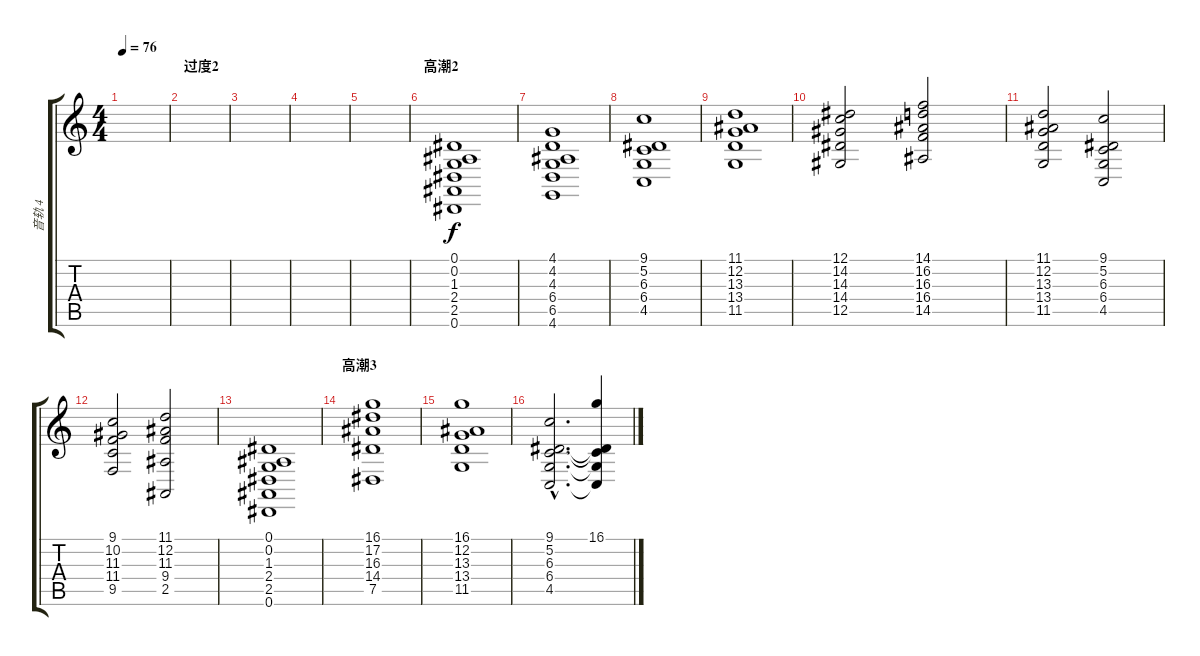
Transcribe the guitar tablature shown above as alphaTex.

\track ("音轨 4" "音轨 4") {instrument stringensemble2}
\staff {score tabs}
\tuning (Eb4 Bb3 Gb3 Db3 Ab2 Eb2) {hide}
\ts (4 4)
\tempo 76
\clef g2
\ks c
|
\section ("" "过度2")
|
|
|
|
\section ("" "高潮2")
(0.1 0.2 1.3 2.4 2.5 0.6).1 |
(4.1 4.2 4.3 6.4 6.5 4.6).1 |
(9.1 5.2 6.3 6.4 4.5).1 |
(11.1 12.2 13.3 13.4 11.5).1 |
(12.1 14.2 14.3 14.4 12.5).2 (14.1 16.2 16.3 16.4 14.5).2 |
(11.1 12.2 13.3 13.4 11.5).2 (9.1 5.2 6.3 6.4 4.5).2 |
(9.1 10.2 11.3 11.4 9.5).2 (11.1 12.2 11.3 9.4 2.5).2 |
(0.1 0.2 1.3 2.4 2.5 0.6).1 |
\section ("" "高潮3")
(16.1 17.2 16.3 14.4 7.5).1 |
(16.1 12.2 13.3 13.4 11.5).1 |
(9.1{hac} 5.2{hac} 6.3{hac} 6.4{hac} 4.5{hac}).2{d} (16.1 5.2{t} 6.3{t} 6.4{t} 4.5{t}).4
